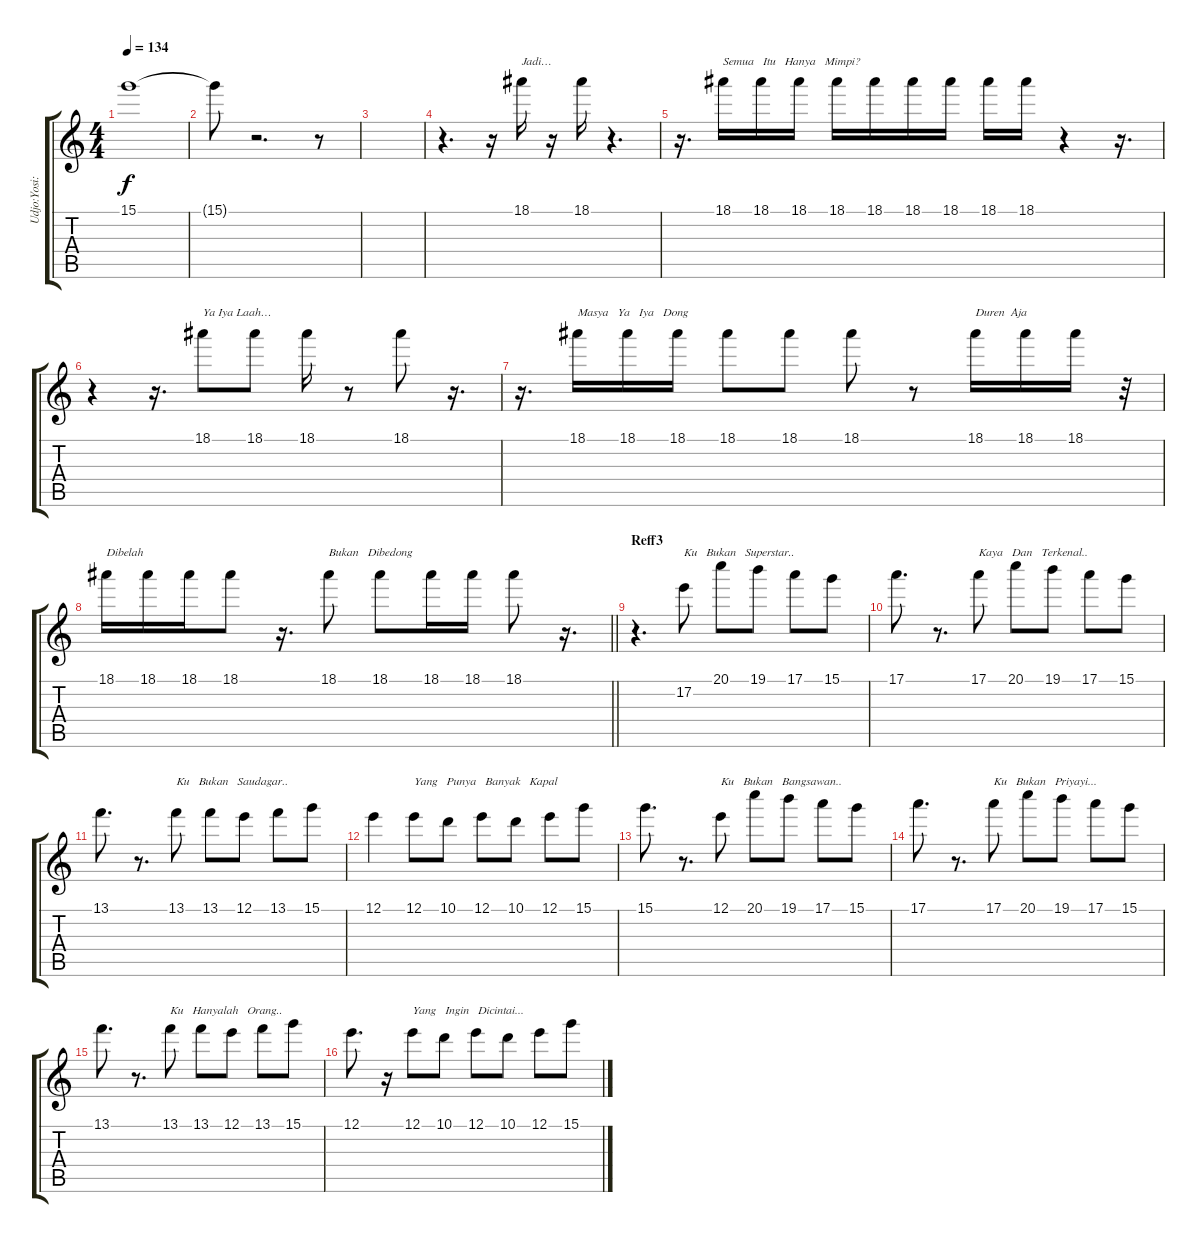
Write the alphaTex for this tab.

\track ("Udjo:Yosi:Odie:Tika:Gugum:Oon:" "Udjo:Yosi:") {instrument contrabass}
\staff {score tabs}
\tuning (E4 B3 G3 D3 A2 E2) {hide}
\ts (4 4)
\tempo 134
\clef g2
\ks c
15.1{t}.1{dy f} |
15.1{t}.8 r.2{d} r.8 |
|
r.4{d} r.16 18.1.16{txt "Jadi… "} r.16 18.1.16 r.4{d} |
r.16{d} 18.1.16{txt "Semua   Itu   Hanya   Mimpi?"} 18.1.16 18.1.16 18.1.16 18.1.16 18.1.16 18.1.16 18.1.16 18.1.16 r.4 r.16{d} |
r.4 r.16{d} 18.1.8{txt "Ya Iya Laah…"} 18.1.8 18.1.16 r.8 18.1.8 r.16{d} |
r.16{d} 18.1.16{txt "Masya   Ya   Iya   Dong"} 18.1.16 18.1.16 18.1.8 18.1.8 18.1.8 r.8 18.1.16{txt "Duren  Aja "} 18.1.16 18.1.16 r.32 |
\barLineRight lightlight
18.1.16{txt "Dibelah "} 18.1.16 18.1.16 18.1.8 r.16{d} 18.1.8{txt "Bukan   Dibedong"} 18.1.8 18.1.16 18.1.16 18.1.8 r.16{d} |
\section ("" "Reff3")
r.4{d} 17.2.8{txt "Ku   Bukan   Superstar.."} 20.1.8 19.1.8 17.1.8 15.1.8 |
17.1.8{d} r.8{d} 17.1.8{txt "Kaya   Dan   Terkenal.."} 20.1.8 19.1.8 17.1.8 15.1.8 |
13.1.8{d} r.8{d} 13.1.8{txt "Ku   Bukan   Saudagar.."} 13.1.8 12.1.8 13.1.8 15.1.8 |
12.1.4 12.1.8{txt "Yang   Punya   Banyak   Kapal"} 10.1.8 12.1.8 10.1.8 12.1.8 15.1.8 |
15.1.8{d} r.8{d} 12.1.8{txt "Ku   Bukan   Bangsawan.."} 20.1.8 19.1.8 17.1.8 15.1.8 |
17.1.8{d} r.8{d} 17.1.8{txt "Ku   Bukan   Priyayi..."} 20.1.8 19.1.8 17.1.8 15.1.8 |
13.1.8{d} r.8{d} 13.1.8{txt "Ku   Hanyalah   Orang.."} 13.1.8 12.1.8 13.1.8 15.1.8 |
12.1.8{d} r.16 12.1.8{txt "Yang   Ingin   Dicintai..."} 10.1.8 12.1.8 10.1.8 12.1.8 15.1.8
